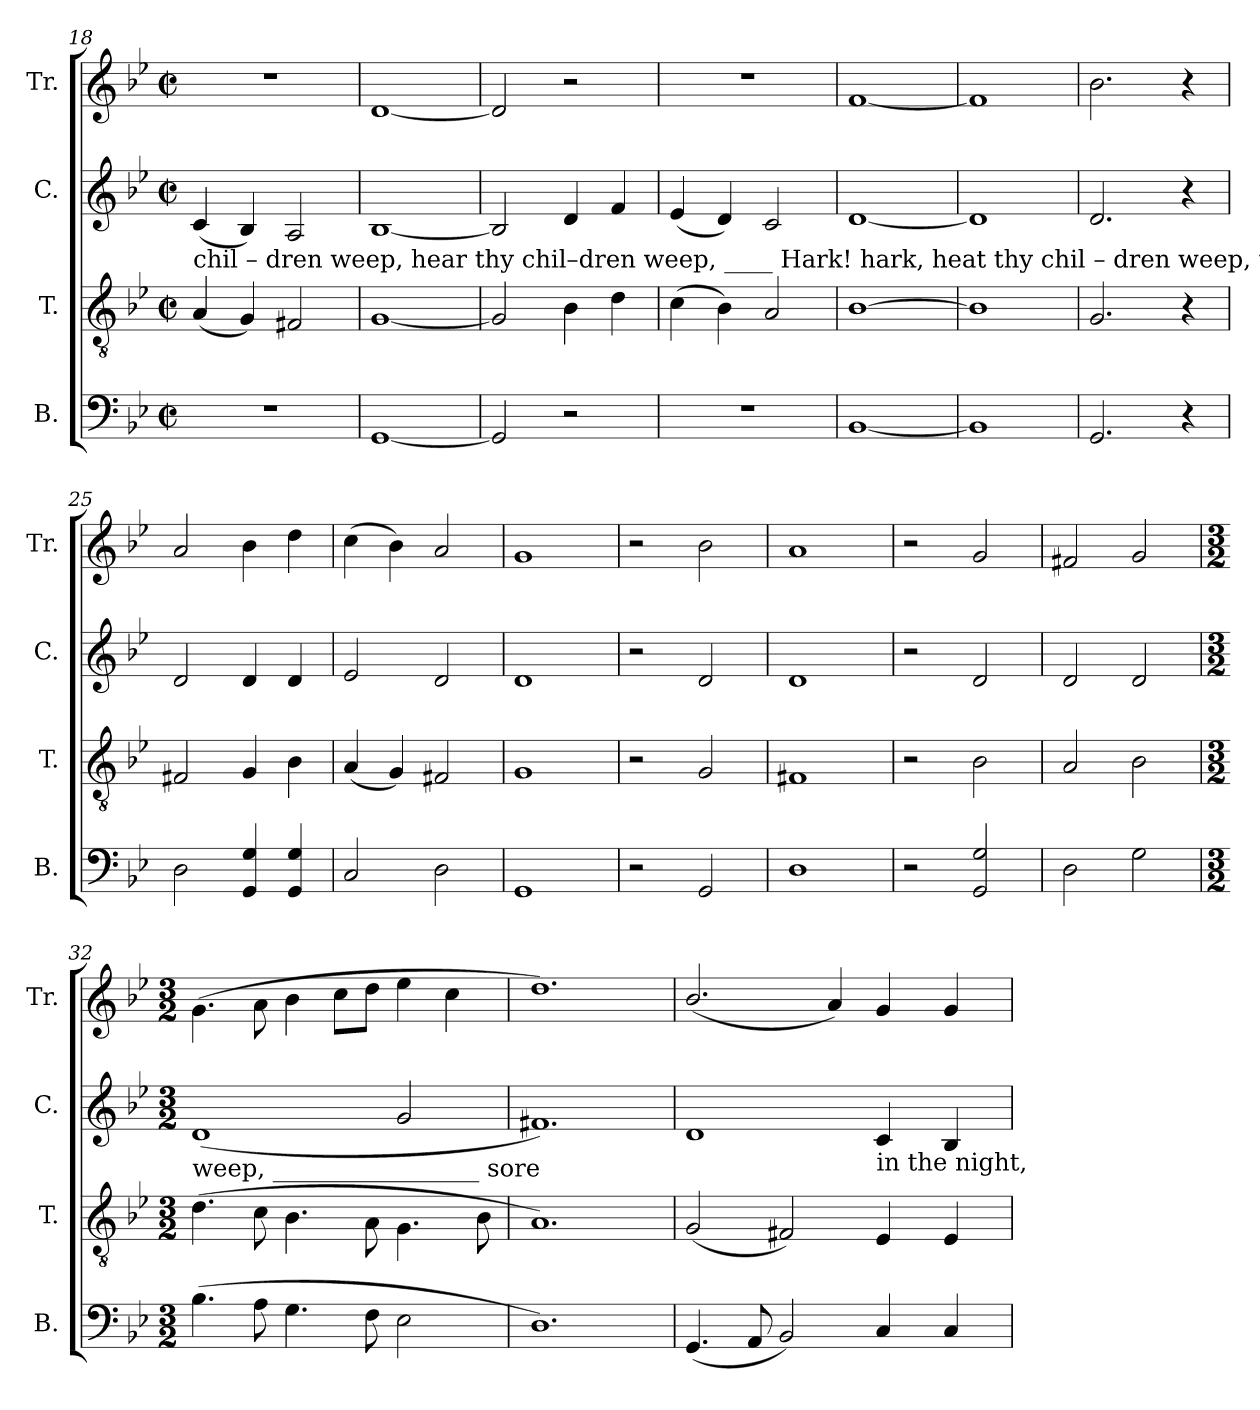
**kern	**kern	**kern	**kern
*part4	*part3	*part2	*part1
*staff4	*staff3	*staff2	*staff1
*I"B.	*I"T.	*I"C.	*I"Tr.
*I'B.	*I'T.	*I'C.	*I'Tr.
!!LO:LB:g=z
*clefF4	*clefGv2	*clefG2	*clefG2
*k[b-e-]	*k[b-e-]	*k[b-e-]	*k[b-e-]
*M2/2	*M2/2	*M2/2	*M2/2
*met(c|)	*met(c|)	*met(c|)	*met(c|)
=18	=18	=18	=18
!	!	!LO:TX:b:t=chil    –   dren   weep,        hear thy chil–dren  weep, ____   Hark!      hark, heat thy chil – dren  weep,         they  weep,     they weep, they	!
1r	(4A/	(4c/	1r
.	4G/)	4B-/)	.
.	2F#X/	2A/	.
=19	=19	=19	=19
[1GG	[1G	[1B-	[1d
=20	=20	=20	=20
2GG/]	2G/]	2B-/]	2d/]
2r	4B-\	4d/	2r
.	4d\	4f/	.
=21	=21	=21	=21
1r	(4c\	(4e-/	1r
.	4B-\)	4d/)	.
.	2A/	2c/	.
=22	=22	=22	=22
[1BB-	[1B-	[1d	[1f
=23	=23	=23	=23
1BB-]	1B-]	1d]	1f]
=24	=24	=24	=24
2.GG/	2.G/	2.d/	2.b-\
4r	4r	4r	4r
=25	=25	=25	=25
2D\	2F#X/	2d/	2a/
4GG/ 4G/	4G/	4d/	4b-\
4GG/ 4G/	4B-\	4d/	4dd\
=26	=26	=26	=26
2C/	(4A/	2e-/	(4cc\
.	4G/)	.	4b-\)
2D\	2F#X/	2d/	2a/
=27	=27	=27	=27
1GG	1G	1d	1g
=28	=28	=28	=28
2r	2r	2r	2r
2GG/	2G/	2d/	2b-\
=29	=29	=29	=29
1D	1F#X	1d	1a
=30	=30	=30	=30
2r	2r	2r	2r
2GG/ 2G/	2B-\	2d/	2g/
=31	=31	=31	=31
2D\	2A/	2d/	2f#X/
2G\	2B-\	2d/	2g/
!!LO:LB:g=z
=32	=32	=32	=32
*M3/2	*M3/2	*M3/2	*M3/2
!	!	!LO:TX:b:t=weep, _________________  sore	!
(4.B-\	(4.d\	(1d	(4.g\
8A\	8c\	.	8a\
4.G\	4.B-\	.	4b-\
.	.	.	8cc\L
8F\	8A\	.	8dd\J
2E-\	4.G\	2g/	4ee-\
.	.	.	4cc\
.	8B-\	.	.
=33	=33	=33	=33
1.D)	1.A)	1.f#X)	1.dd)
=34	=34	=34	=34
(4.GG/	(2G/	1d	(2.b-/
8AA/	.	.	.
2BB-/)	2F#X/)	.	.
.	.	.	4a/)
!	!	!LO:TX:b:t=in  the  night,	!
4C/	4E-/	4c/	4g/
4C/	4E-/	4B-/	4g/
=	=	=	=
*-	*-	*-	*-
